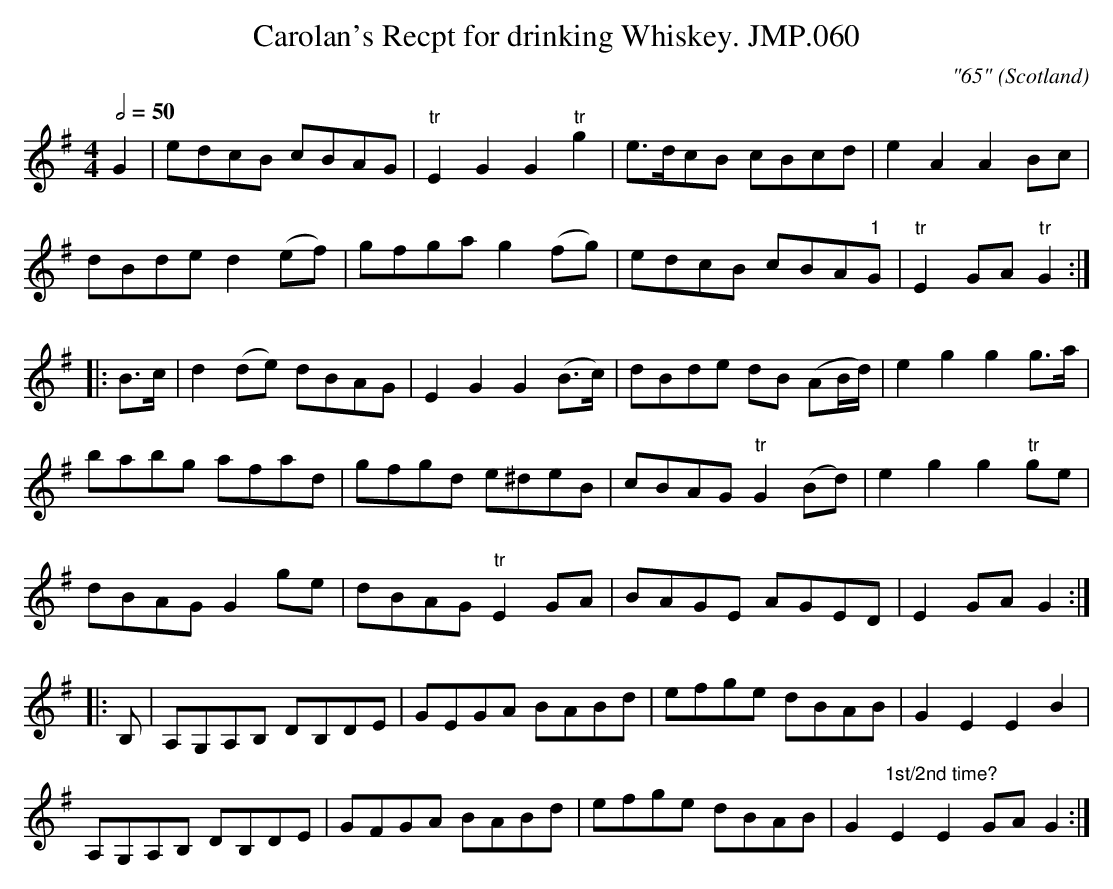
X:1
T:Carolan's Recpt for drinking Whiskey. JMP.060
C:"65"
L:1/8
M:4/4
O:Scotland
Q:1/2=50
K:G major
G2 | edcB cBAG | "tr"E2 G2 G2 "tr"g2 | e>dcB cBcd | e2 A2A2 Bc |!
dBde d2 (ef) | gfga g2 (fg) | edcB cBA"1"G| "tr" E2 GA "tr"G2 :|!
|:B>c | d2 (de) dBAG | E2 G2 G2 (B>c) | dBde dB (AB/d/) |\
e2 g2g2 g>a |!
babg afad | gfgd e^deB | cBAG "tr" G2 (Bd) |e2 g2 g2 "tr" ge |!
dBAG G2 ge | dBAG "tr"E2 GA | BAGE AGED |E2 GA G2 :|!
|:B, | A,G,A,B, DB,DE | GEGA BABd | efge dBAB | G2E2E2 B2,|!
A,G,A,B, DB,DE | GFGA BABd | efge dBAB | \
G2"1st/2nd time?" E2E2 GA G2 :|
